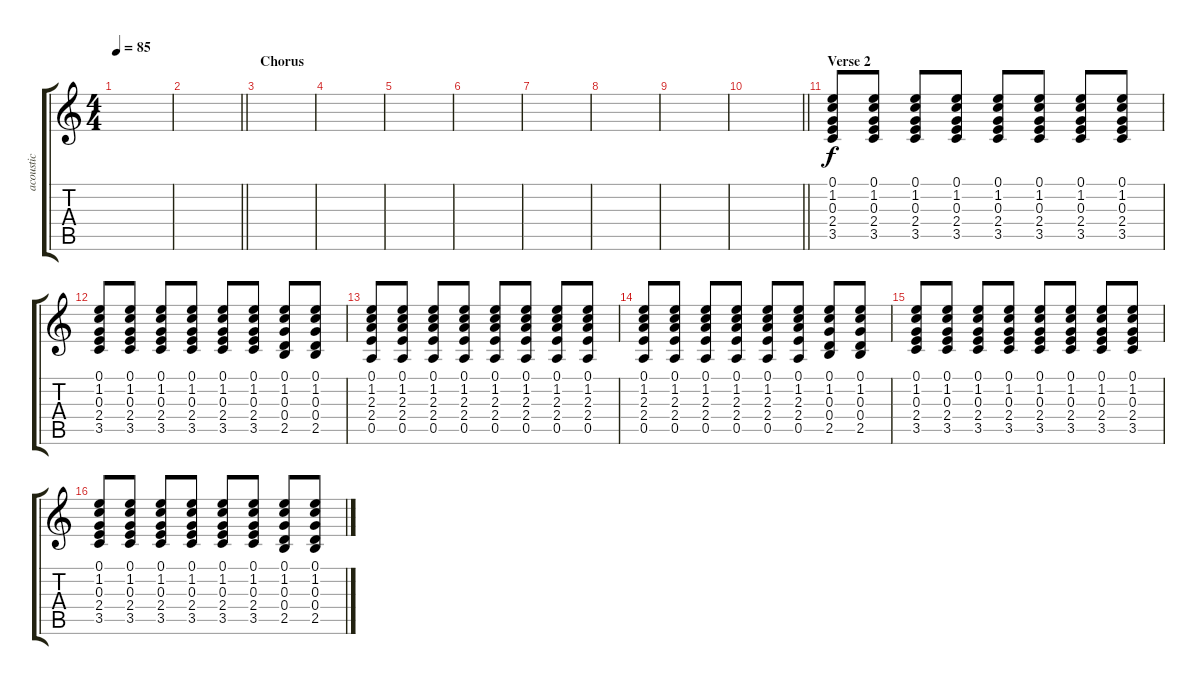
\track ("acoustic" "acoustic") {instrument acousticguitarsteel}
\staff {score tabs}
\tuning (E4 B3 G3 D3 A2 E2) {hide}
\ts (4 4)
\tempo 85
\clef g2
\ks c
|
\barLineRight lightlight
|
\section ("" "Chorus")
|
|
|
|
|
|
|
\barLineRight lightlight
|
\section ("" "Verse 2")
(0.1 1.2 0.3 2.4 3.5).8 (0.1 1.2 0.3 2.4 3.5).8 (0.1 1.2 0.3 2.4 3.5).8 (0.1 1.2 0.3 2.4 3.5).8 (0.1 1.2 0.3 2.4 3.5).8 (0.1 1.2 0.3 2.4 3.5).8 (0.1 1.2 0.3 2.4 3.5).8 (0.1 1.2 0.3 2.4 3.5).8 |
(0.1 1.2 0.3 2.4 3.5).8 (0.1 1.2 0.3 2.4 3.5).8 (0.1 1.2 0.3 2.4 3.5).8 (0.1 1.2 0.3 2.4 3.5).8 (0.1 1.2 0.3 2.4 3.5).8 (0.1 1.2 0.3 2.4 3.5).8 (0.1 1.2 0.3 0.4 2.5).8 (0.1 1.2 0.3 0.4 2.5).8 |
(0.1 1.2 2.3 2.4 0.5).8 (0.1 1.2 2.3 2.4 0.5).8 (0.1 1.2 2.3 2.4 0.5).8 (0.1 1.2 2.3 2.4 0.5).8 (0.1 1.2 2.3 2.4 0.5).8 (0.1 1.2 2.3 2.4 0.5).8 (0.1 1.2 2.3 2.4 0.5).8 (0.1 1.2 2.3 2.4 0.5).8 |
(0.1 1.2 2.3 2.4 0.5).8 (0.1 1.2 2.3 2.4 0.5).8 (0.1 1.2 2.3 2.4 0.5).8 (0.1 1.2 2.3 2.4 0.5).8 (0.1 1.2 2.3 2.4 0.5).8 (0.1 1.2 2.3 2.4 0.5).8 (0.1 1.2 0.3 0.4 2.5).8 (0.1 1.2 0.3 0.4 2.5).8 |
(0.1 1.2 0.3 2.4 3.5).8 (0.1 1.2 0.3 2.4 3.5).8 (0.1 1.2 0.3 2.4 3.5).8 (0.1 1.2 0.3 2.4 3.5).8 (0.1 1.2 0.3 2.4 3.5).8 (0.1 1.2 0.3 2.4 3.5).8 (0.1 1.2 0.3 2.4 3.5).8 (0.1 1.2 0.3 2.4 3.5).8 |
(0.1 1.2 0.3 2.4 3.5).8 (0.1 1.2 0.3 2.4 3.5).8 (0.1 1.2 0.3 2.4 3.5).8 (0.1 1.2 0.3 2.4 3.5).8 (0.1 1.2 0.3 2.4 3.5).8 (0.1 1.2 0.3 2.4 3.5).8 (0.1 1.2 0.3 0.4 2.5).8 (0.1 1.2 0.3 0.4 2.5).8
